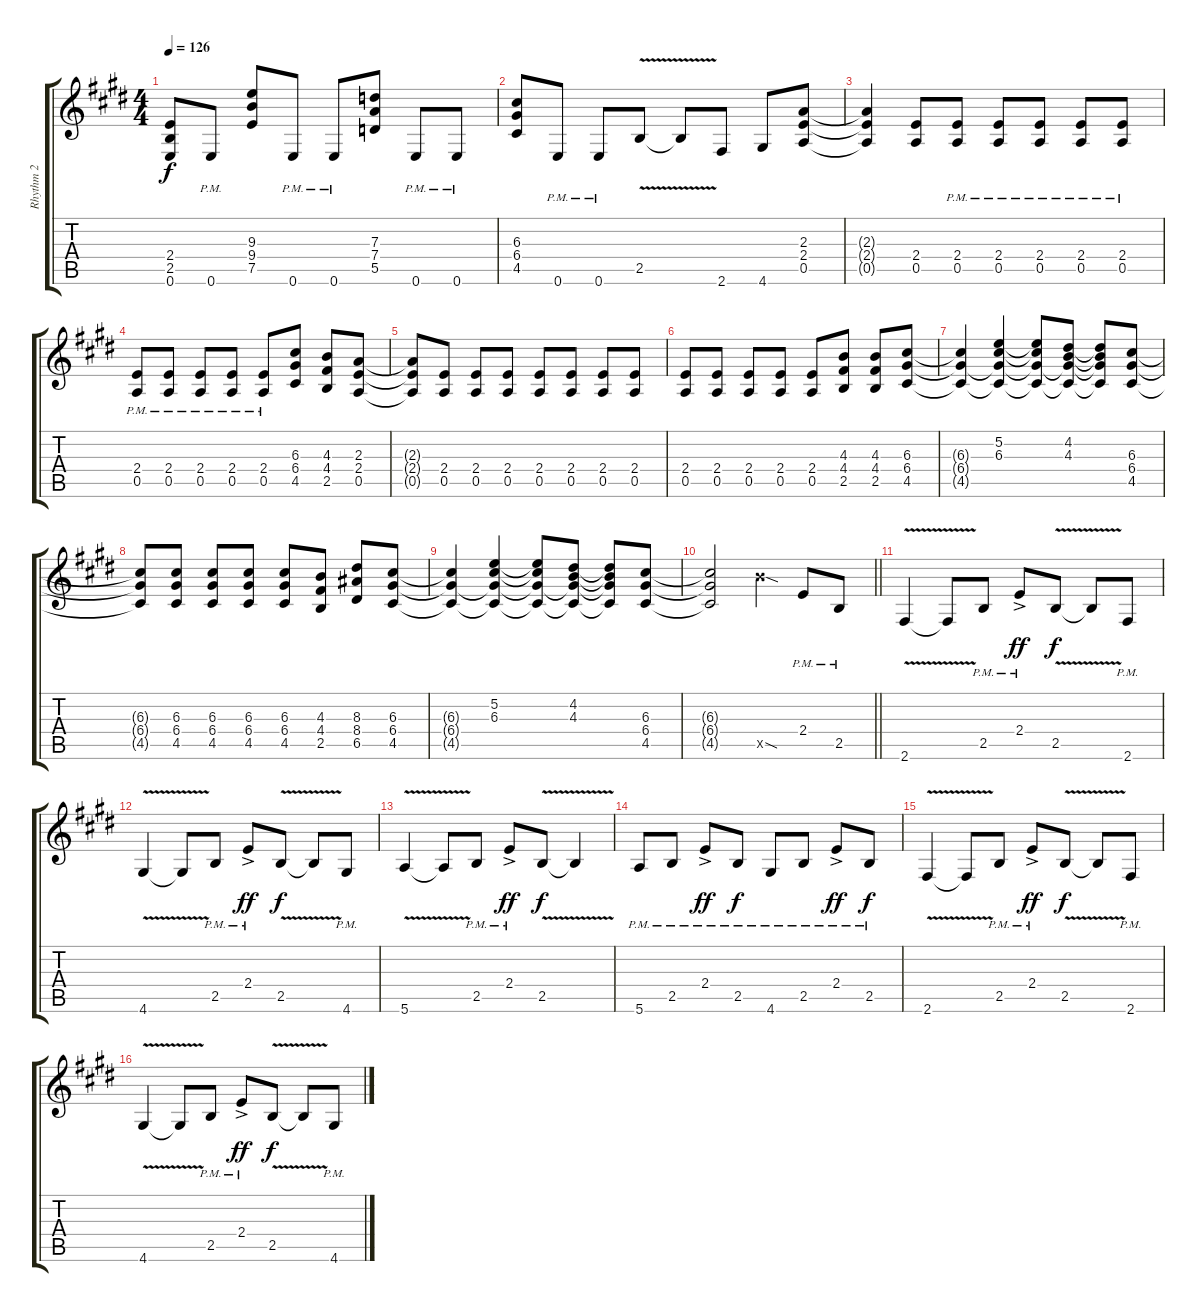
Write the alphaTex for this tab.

\track ("Rhythm 2" "Rhythm 2") {instrument distortionguitar}
\staff {score tabs}
\tuning (E4 B3 G3 D3 A2 E2) {hide}
\ts (4 4)
\tempo 126
\clef g2
\ks e
(2.4{t} 2.5{t} 0.6{t}).8{dy f} 0.6{pm}.8 (9.3 9.4 7.5).8 0.6{pm}.8 0.6{pm}.8 (7.3 7.4 5.5).8 0.6{pm}.8 0.6{pm}.8 |
(6.3 6.4 4.5).8 0.6{pm}.8 0.6{pm}.8 2.5{v}.8 2.5{v t}.8 2.6.8 4.6.8 (2.3 2.4 0.5).8 |
(2.3{t} 2.4{t} 0.5{t}).4 (2.4 0.5).8 (2.4{pm} 0.5{pm}).8 (2.4{pm} 0.5{pm}).8 (2.4{pm} 0.5{pm}).8 (2.4{pm} 0.5{pm}).8 (2.4{pm} 0.5{pm}).8 |
(2.4{pm} 0.5{pm}).8 (2.4{pm} 0.5{pm}).8 (2.4{pm} 0.5{pm}).8 (2.4{pm} 0.5{pm}).8 (2.4{pm} 0.5{pm}).8 (6.3 6.4 4.5).8 (4.3 4.4 2.5).8 (2.3 2.4 0.5).8 |
(2.3{t} 2.4{t} 0.5{t}).8 (2.4 0.5).8 (2.4 0.5).8 (2.4 0.5).8 (2.4 0.5).8 (2.4 0.5).8 (2.4 0.5).8 (2.4 0.5).8 |
(2.4 0.5).8 (2.4 0.5).8 (2.4 0.5).8 (2.4 0.5).8 (2.4 0.5).8 (4.3 4.4 2.5).8 (4.3 4.4 2.5).8 (6.3 6.4 4.5).8 |
(6.3{t} 6.4{t} 4.5{t}).4 (5.2 6.3 6.4{t} 4.5{t}).4 (5.2{t} 6.3{t} 6.4{t} 4.5{t}).8 (4.2 4.3 6.4{t} 4.5{t}).8 (4.2{t} 4.3{t} 6.4{t} 4.5{t}).8 (6.3 6.4 4.5).8 |
(6.3{t} 6.4{t} 4.5{t}).8 (6.3 6.4 4.5).8 (6.3 6.4 4.5).8 (6.3 6.4 4.5).8 (6.3 6.4 4.5).8 (4.3 4.4 2.5).8 (8.3 8.4 6.5).8 (6.3 6.4 4.5).8 |
(6.3{t} 6.4{t} 4.5{t}).4 (5.2 6.3 6.4{t} 4.5{t}).4 (5.2{t} 6.3{t} 6.4{t} 4.5{t}).8 (4.2 4.3 6.4{t} 4.5{t}).8 (4.2{t} 4.3{t} 6.4{t} 4.5{t}).8 (6.3 6.4 4.5).8 |
\barLineRight lightlight
(6.3{t} 6.4{t} 4.5{t}).2 14.5{sod x}.4 2.4{pm}.8 2.5{pm}.8 |
2.6{v}.4 2.6{v t}.8 2.5{pm}.8 2.4{ac pm}.8{dy ff} 2.5{v}.8{dy f} 2.5{v t}.8 2.6{pm}.8 |
4.6{v}.4 4.6{v t}.8 2.5{pm}.8 2.4{ac pm}.8{dy ff} 2.5{v}.8{dy f} 2.5{v t}.8 4.6{pm}.8 |
5.6{v}.4 5.6{v t}.8 2.5{pm}.8 2.4{ac pm}.8{dy ff} 2.5{v}.8{dy f} 2.5{v t}.4 |
5.6{pm}.8 2.5{pm}.8 2.4{ac pm}.8{dy ff} 2.5{pm}.8{dy f} 4.6{pm}.8 2.5{pm}.8 2.4{ac pm}.8{dy ff} 2.5{pm}.8{dy f} |
2.6{v}.4 2.6{v t}.8 2.5{pm}.8 2.4{ac pm}.8{dy ff} 2.5{v}.8{dy f} 2.5{v t}.8 2.6{pm}.8 |
4.6{v}.4 4.6{v t}.8 2.5{pm}.8 2.4{ac pm}.8{dy ff} 2.5{v}.8{dy f} 2.5{v t}.8 4.6{pm}.8
